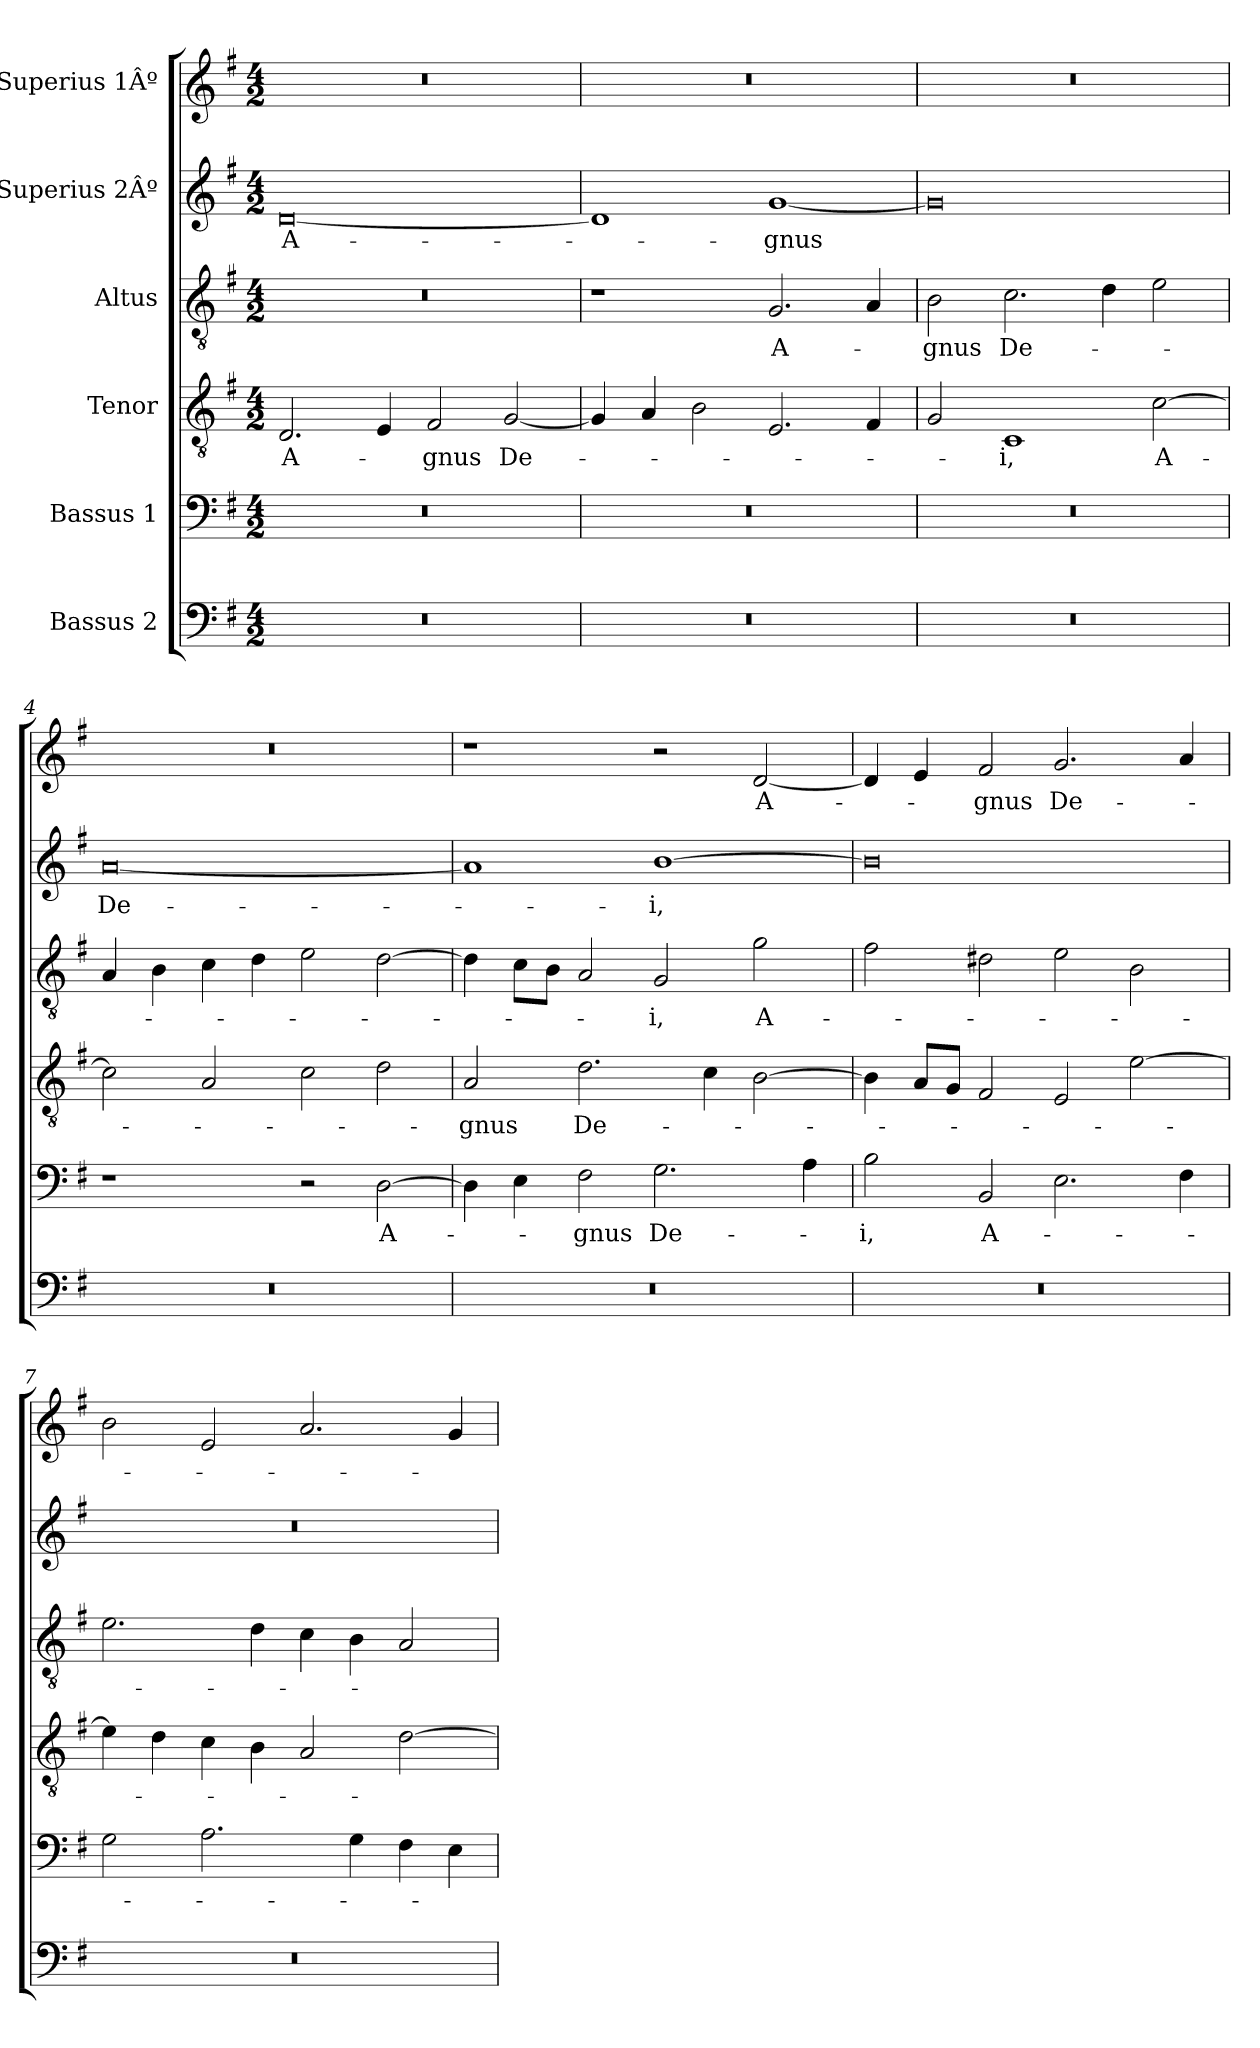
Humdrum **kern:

**kern	**kern	**text	**kern	**text	**kern	**text	**kern	**text	**kern	**text
*part6	*part5	*part5	*part4	*part4	*part3	*part3	*part2	*part2	*part1	*part1
*staff6	*staff5	*staff5	*staff4	*staff4	*staff3	*staff3	*staff2	*staff2	*staff1	*staff1
*I"Bassus 2	*I"Bassus 1	*	*I"Tenor	*	*I"Altus	*	*I"Superius 2Âº	*	*I"Superius 1Âº	*
*clefF4	*clefF4	*	*clefGv2	*	*clefGv2	*	*clefG2	*	*clefG2	*
*k[f#]	*k[f#]	*	*k[f#]	*	*k[f#]	*	*k[f#]	*	*k[f#]	*
*M4/2	*M4/2	*	*M4/2	*	*M4/2	*	*M4/2	*	*M4/2	*
=1	=1	=1	=1	=1	=1	=1	=1	=1	=1	=1
0r	0r	.	2.D/	A-	0r	.	[0d/	A-	0r	.
.	.	.	4E/	.	.	.	.	.	.	.
.	.	.	2F#/	-gnus	.	.	.	.	.	.
.	.	.	[2G/	De-	.	.	.	.	.	.
=2	=2	=2	=2	=2	=2	=2	=2	=2	=2	=2
0r	0r	.	4G/]	.	1r	.	1d/]	.	0r	.
.	.	.	4A/	.	.	.	.	.	.	.
.	.	.	2B\	.	.	.	.	.	.	.
.	.	.	2.E/	.	2.G/	A-	[1g/	-gnus	.	.
.	.	.	4F#/	.	4A/	.	.	.	.	.
=3	=3	=3	=3	=3	=3	=3	=3	=3	=3	=3
0r	0r	.	2G/	.	2B\	-gnus	0g/]	.	0r	.
.	.	.	1C/	-i,	2.c\	De-	.	.	.	.
.	.	.	.	.	4d\	.	.	.	.	.
.	.	.	[2c\	A-	2e\	.	.	.	.	.
=4	=4	=4	=4	=4	=4	=4	=4	=4	=4	=4
0r	1r	.	2c\]	.	4A/	.	[0a/	De-	0r	.
.	.	.	.	.	4B\	.	.	.	.	.
.	.	.	2A/	.	4c\	.	.	.	.	.
.	.	.	.	.	4d\	.	.	.	.	.
.	2r	.	2c\	.	2e\	.	.	.	.	.
.	[2D\	A-	2d\	.	[2d\	.	.	.	.	.
=5	=5	=5	=5	=5	=5	=5	=5	=5	=5	=5
0r	4D\]	.	2A/	-gnus	4d\]	.	1a/]	.	1r	.
.	4E\	.	.	.	8c\L	.	.	.	.	.
.	.	.	.	.	8B\J	.	.	.	.	.
.	2F#\	-gnus	2.d\	De-	2A/	.	.	.	.	.
.	2.G\	De-	.	.	2G/	-i,	[1b\	-i,	2r	.
.	.	.	4c\	.	.	.	.	.	.	.
.	.	.	[2B\	.	2g\	A-	.	.	[2d/	A-
.	4A\	.	.	.	.	.	.	.	.	.
=6	=6	=6	=6	=6	=6	=6	=6	=6	=6	=6
0r	2B\	-i,	4B\]	.	2f#\	.	0b\]	.	4d/]	.
.	.	.	8A/L	.	.	.	.	.	4e/	.
.	.	.	8G/J	.	.	.	.	.	.	.
.	2BB/	A-	2F#/	.	2d#X\	.	.	.	2f#/	-gnus
.	2.E\	.	2E/	.	2e\	.	.	.	2.g/	De-
.	.	.	[2e\	.	2B\	.	.	.	.	.
.	4F#\	.	.	.	.	.	.	.	4a/	.
=7	=7	=7	=7	=7	=7	=7	=7	=7	=7	=7
0r	2G\	.	4e\]	.	2.e\	.	0r	.	2b\	.
.	.	.	4d\	.	.	.	.	.	.	.
.	2.A\	.	4c\	.	.	.	.	.	2e/	.
.	.	.	4B\	.	4d\	.	.	.	.	.
.	.	.	2A/	.	4c\	.	.	.	2.a/	.
.	4G\	.	.	.	4B\	.	.	.	.	.
.	4F#\	.	[2d\	.	2A/	.	.	.	.	.
.	4E\	.	.	.	.	.	.	.	4g/	.
=	=	=	=	=	=	=	=	=	=	=
*-	*-	*-	*-	*-	*-	*-	*-	*-	*-	*-
